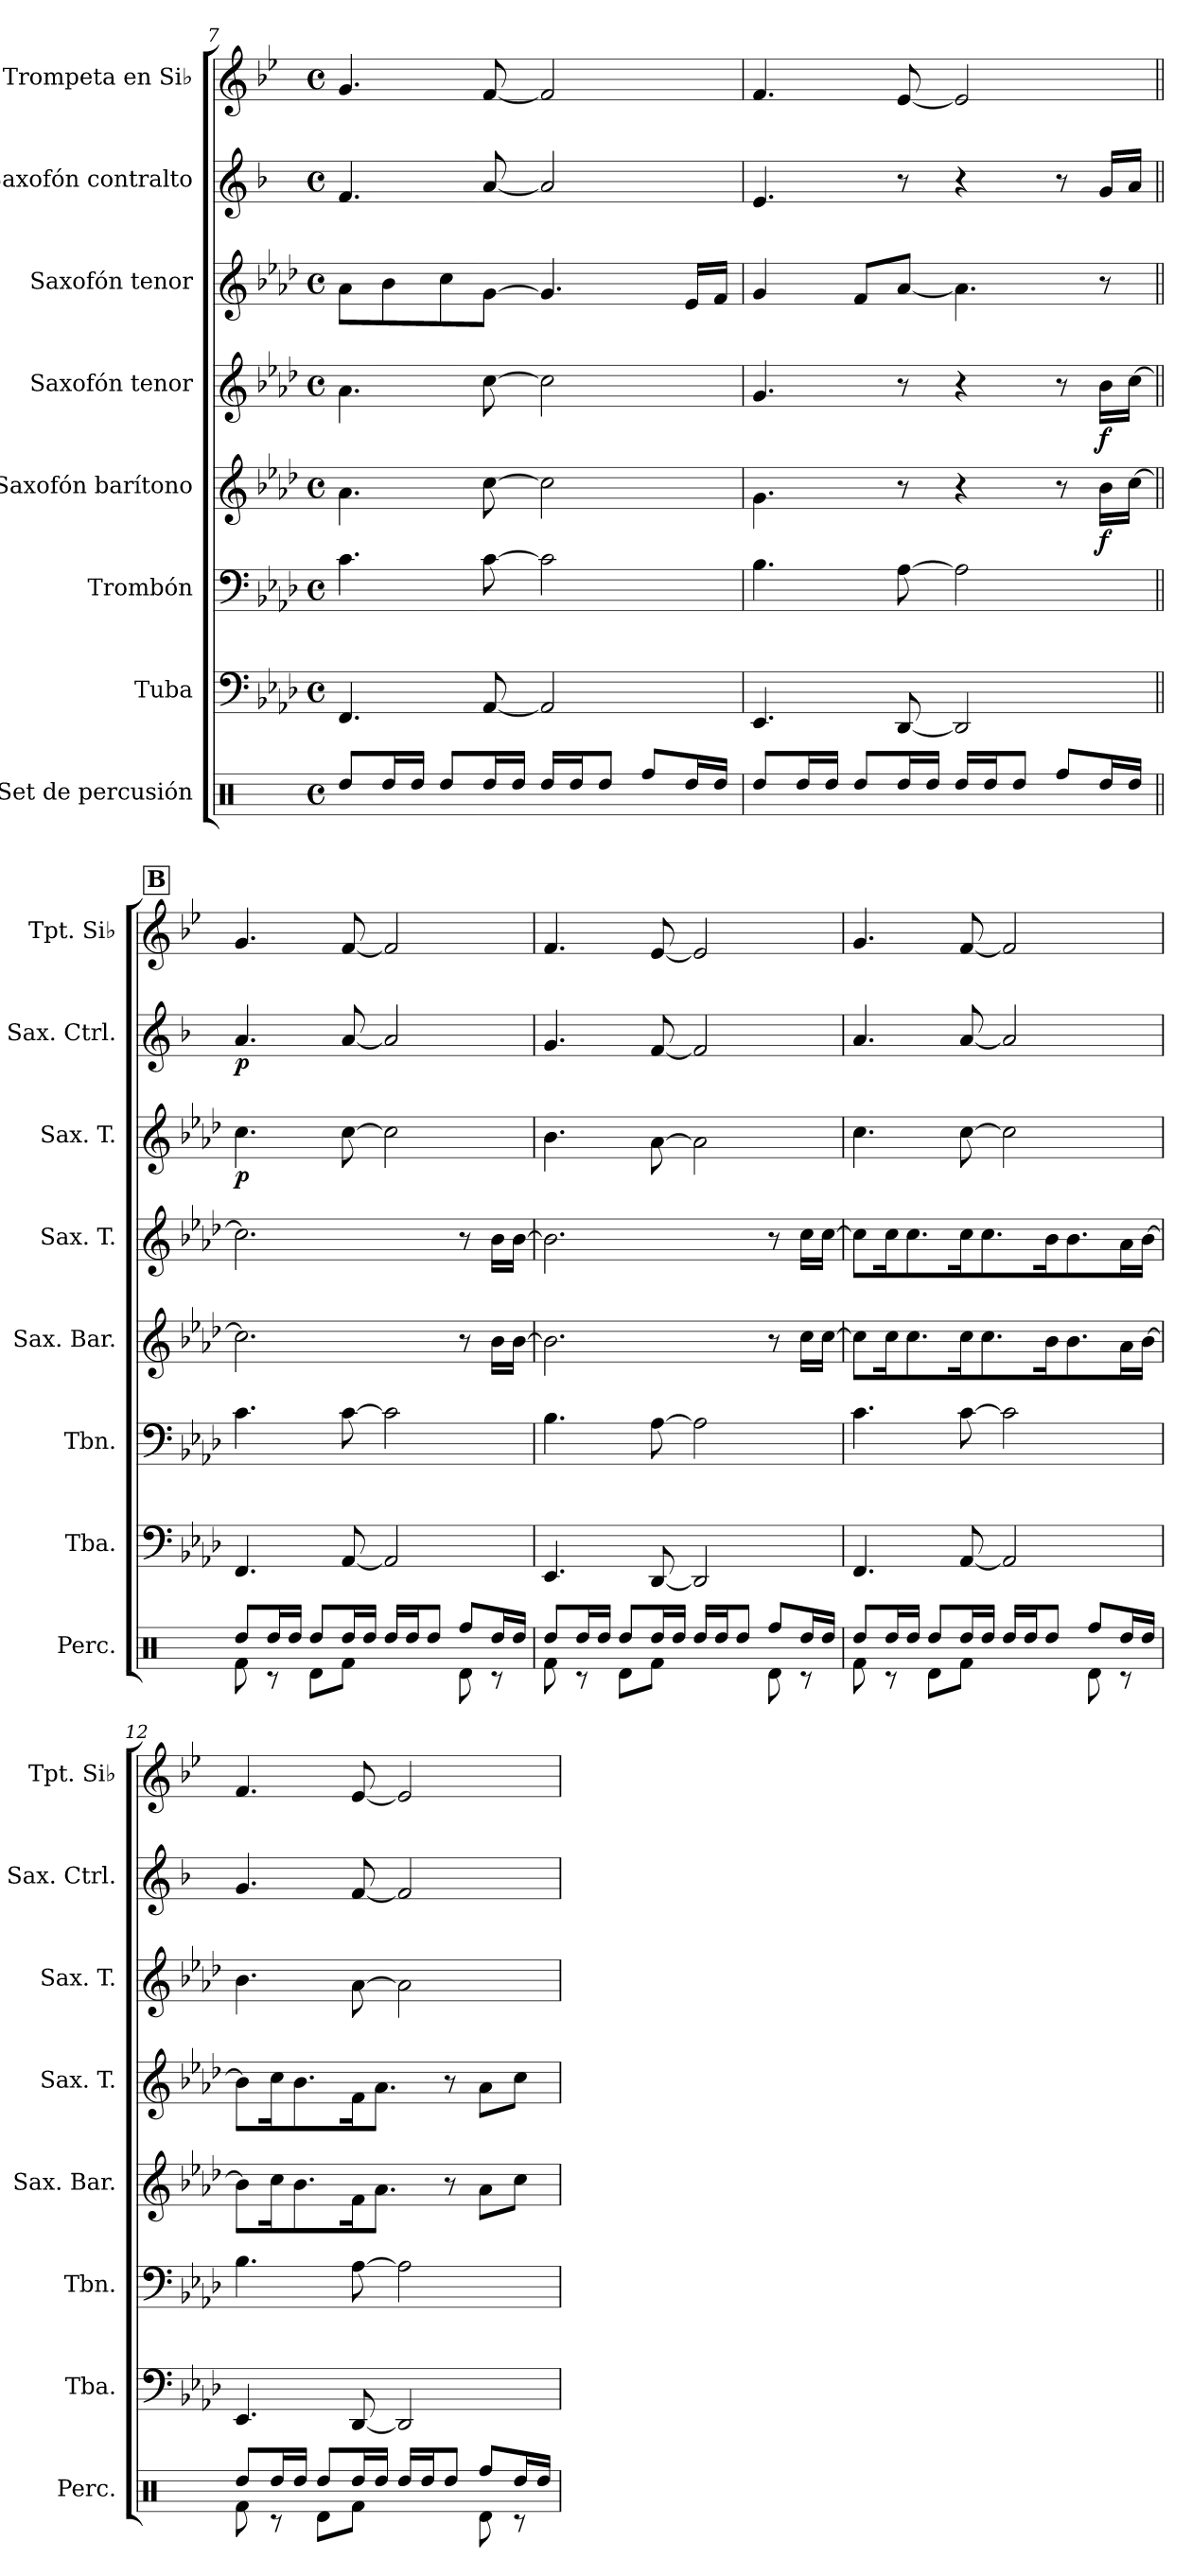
**kern	**kern	**kern	**kern	**dynam	**kern	**dynam	**kern	**dynam	**kern	**dynam	**kern
*part8	*part7	*part6	*part5	*part5	*part4	*part4	*part3	*part3	*part2	*part2	*part1
*staff8	*staff7	*staff6	*staff5	*staff5	*staff4	*staff4	*staff3	*staff3	*staff2	*staff2	*staff1
*I"Set de percusión	*I"Tuba	*I"Trombón	*I"Saxofón barítono	*	*I"Saxofón tenor	*	*I"Saxofón tenor	*	*I"Saxofón contralto	*	*I"Trompeta en Si♭
*I'Perc.	*I'Tba.	*I'Tbn.	*I'Sax. Bar.	*	*I'Sax. T.	*	*I'Sax. T.	*	*I'Sax. Ctrl.	*	*I'Tpt. Si♭
*clefX	*clefF4	*clefF4	*clefG2	*	*clefG2	*	*clefG2	*	*clefG2	*	*clefG2
*	*	*	*ITrd12c21	*	*ITrd8c14	*	*ITrd8c14	*	*ITrd5c9	*	*ITrd1c2
*k[]	*k[b-e-a-d-]	*k[b-e-a-d-]	*k[b-e-a-d-]	*	*k[b-e-a-d-]	*	*k[b-e-a-d-]	*	*k[b-e-a-d-]	*	*k[b-e-a-d-]
*M4/4	*M4/4	*M4/4	*M4/4	*	*M4/4	*	*M4/4	*	*M4/4	*	*M4/4
*met(c)	*met(c)	*met(c)	*met(c)	*	*met(c)	*	*met(c)	*	*met(c)	*	*met(c)
=7	=7	=7	=7	=7	=7	=7	=7	=7	=7	=7	=7
8Rdd/L	4.FF/	4.c\	4.A-\	.	4.A-\	.	8A-\L	.	4.A-/	.	4.f/
16Rdd/L	.	.	.	.	.	.	8B-\	.	.	.	.
16Rdd/JJ	.	.	.	.	.	.	.	.	.	.	.
8Rdd/L	.	.	.	.	.	.	8c\	.	.	.	.
16Rdd/L	[8AA-/	[8c\	[8c\	.	[8c\	.	[8G\J	.	[8c/	.	[8e-/
16Rdd/JJ	.	.	.	.	.	.	.	.	.	.	.
16Rdd/LL	2AA-/]	2c\]	2c\]	.	2c\]	.	4.G/]	.	2c/]	.	2e-/]
16Rdd/J	.	.	.	.	.	.	.	.	.	.	.
8Rdd/J	.	.	.	.	.	.	.	.	.	.	.
8Rff/L	.	.	.	.	.	.	.	.	.	.	.
16Rdd/L	.	.	.	.	.	.	16E-/LL	.	.	.	.
16Rdd/JJ	.	.	.	.	.	.	16F/JJ	.	.	.	.
=8	=8	=8	=8	=8	=8	=8	=8	=8	=8	=8	=8
8Rdd/L	4.EE-/	4.B-\	4.G\	.	4.G/	.	4G/	.	4.G/	.	4.e-/
16Rdd/L	.	.	.	.	.	.	.	.	.	.	.
16Rdd/JJ	.	.	.	.	.	.	.	.	.	.	.
8Rdd/L	.	.	.	.	.	.	8F/L	.	.	.	.
16Rdd/L	[8DD-/	[8A-\	8r	.	8r	.	[8A-/J	.	8r	.	[8d-/
16Rdd/JJ	.	.	.	.	.	.	.	.	.	.	.
16Rdd/LL	2DD-/]	2A-\]	4r	.	4r	.	4.A-\]	.	4r	.	2d-/]
16Rdd/J	.	.	.	.	.	.	.	.	.	.	.
8Rdd/J	.	.	.	.	.	.	.	.	.	.	.
8Rff/L	.	.	8r	.	8r	.	.	.	8r	.	.
!	!	!	!	!LO:DY:b	!	!LO:DY:b	!	!	!	!	!
16Rdd/L	.	.	16B-\LL	f	16B-\LL	f	8r	.	16B-/LL	.	.
16Rdd/JJ	.	.	[16c\JJ	.	[16c\JJ	.	.	.	16c/JJ	.	.
!!LO:PB:g=z
!!LO:REH:place=s1:a:B:fs=14:t=B
=9||	=9||	=9||	=9||	=9||	=9||	=9||	=9||	=9||	=9||	=9||	=9||
*^	*	*	*	*	*	*	*	*	*	*	*
!	!	!	!	!	!	!	!	!	!LO:DY:b	!	!LO:DY:b	!
8Rdd/L	8Rf\	4.FF/	4.c\	2.c\]	.	2.c\]	.	4.c\	p	4.c/	p	4.f/
16Rdd/L	8r	.	.	.	.	.	.	.	.	.	.	.
16Rdd/JJ	.	.	.	.	.	.	.	.	.	.	.	.
8Rdd/L	8Rd\L	.	.	.	.	.	.	.	.	.	.	.
16Rdd/L	8Rf\J	[8AA-/	[8c\	.	.	.	.	[8c\	.	[8c/	.	[8e-/
16Rdd/JJ	.	.	.	.	.	.	.	.	.	.	.	.
16Rdd/LL	4ryy	2AA-/]	2c\]	.	.	.	.	2c\]	.	2c/]	.	2e-/]
16Rdd/J	.	.	.	.	.	.	.	.	.	.	.	.
8Rdd/J	.	.	.	.	.	.	.	.	.	.	.	.
8Rff/L	8Rd\	.	.	8r	.	8r	.	.	.	.	.	.
16Rdd/L	8r	.	.	16B-\LL	.	16B-\LL	.	.	.	.	.	.
16Rdd/JJ	.	.	.	[16B-\JJ	.	[16B-\JJ	.	.	.	.	.	.
=10	=10	=10	=10	=10	=10	=10	=10	=10	=10	=10	=10	=10
8Rdd/L	8Rf\	4.EE-/	4.B-\	2.B-\]	.	2.B-\]	.	4.B-\	.	4.B-/	.	4.e-/
16Rdd/L	8r	.	.	.	.	.	.	.	.	.	.	.
16Rdd/JJ	.	.	.	.	.	.	.	.	.	.	.	.
8Rdd/L	8Rd\L	.	.	.	.	.	.	.	.	.	.	.
16Rdd/L	8Rf\J	[8DD-/	[8A-\	.	.	.	.	[8A-\	.	[8A-/	.	[8d-/
16Rdd/JJ	.	.	.	.	.	.	.	.	.	.	.	.
16Rdd/LL	4ryy	2DD-/]	2A-\]	.	.	.	.	2A-\]	.	2A-/]	.	2d-/]
16Rdd/J	.	.	.	.	.	.	.	.	.	.	.	.
8Rdd/J	.	.	.	.	.	.	.	.	.	.	.	.
8Rff/L	8Rd\	.	.	8r	.	8r	.	.	.	.	.	.
16Rdd/L	8r	.	.	16c\LL	.	16c\LL	.	.	.	.	.	.
16Rdd/JJ	.	.	.	[16c\JJ	.	[16c\JJ	.	.	.	.	.	.
=11	=11	=11	=11	=11	=11	=11	=11	=11	=11	=11	=11	=11
8Rdd/L	8Rf\	4.FF/	4.c\	8c\L]	.	8c\L]	.	4.c\	.	4.c/	.	4.f/
16Rdd/L	8r	.	.	16c\K	.	16c\K	.	.	.	.	.	.
16Rdd/JJ	.	.	.	8.c\	.	8.c\	.	.	.	.	.	.
8Rdd/L	8Rd\L	.	.	.	.	.	.	.	.	.	.	.
16Rdd/L	8Rf\J	[8AA-/	[8c\	16c\K	.	16c\K	.	[8c\	.	[8c/	.	[8e-/
16Rdd/JJ	.	.	.	8.c\	.	8.c\	.	.	.	.	.	.
16Rdd/LL	4ryy	2AA-/]	2c\]	.	.	.	.	2c\]	.	2c/]	.	2e-/]
16Rdd/J	.	.	.	.	.	.	.	.	.	.	.	.
8Rdd/J	.	.	.	16B-\K	.	16B-\K	.	.	.	.	.	.
.	.	.	.	8.B-\	.	8.B-\	.	.	.	.	.	.
8Rff/L	8Rd\	.	.	.	.	.	.	.	.	.	.	.
16Rdd/L	8r	.	.	16A-\L	.	16A-\L	.	.	.	.	.	.
16Rdd/JJ	.	.	.	[16B-\JJ	.	[16B-\JJ	.	.	.	.	.	.
!!LO:PB:g=z
=12	=12	=12	=12	=12	=12	=12	=12	=12	=12	=12	=12	=12
8Rdd/L	8Rf\	4.EE-/	4.B-\	8B-\L]	.	8B-\L]	.	4.B-\	.	4.B-/	.	4.e-/
16Rdd/L	8r	.	.	16c\K	.	16c\K	.	.	.	.	.	.
16Rdd/JJ	.	.	.	8.B-\	.	8.B-\	.	.	.	.	.	.
8Rdd/L	8Rd\L	.	.	.	.	.	.	.	.	.	.	.
16Rdd/L	8Rf\J	[8DD-/	[8A-\	16F\K	.	16F\K	.	[8A-\	.	[8A-/	.	[8d-/
16Rdd/JJ	.	.	.	8.A-\J	.	8.A-\J	.	.	.	.	.	.
16Rdd/LL	4ryy	2DD-/]	2A-\]	.	.	.	.	2A-\]	.	2A-/]	.	2d-/]
16Rdd/J	.	.	.	.	.	.	.	.	.	.	.	.
8Rdd/J	.	.	.	8r	.	8r	.	.	.	.	.	.
8Rff/L	8Rd\	.	.	8A-\L	.	8A-\L	.	.	.	.	.	.
16Rdd/L	8r	.	.	8c\J	.	8c\J	.	.	.	.	.	.
16Rdd/JJ	.	.	.	.	.	.	.	.	.	.	.	.
*v	*v	*	*	*	*	*	*	*	*	*	*	*
=	=	=	=	=	=	=	=	=	=	=	=
*-	*-	*-	*-	*-	*-	*-	*-	*-	*-	*-	*-
